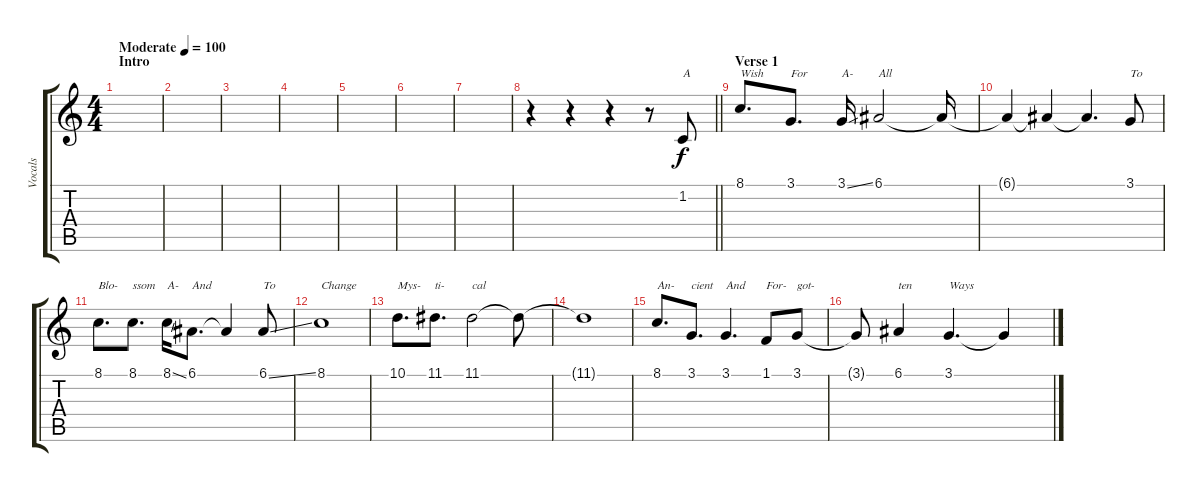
\track ("Vocals" "Vocals") {instrument lead1square}
\staff {score tabs}
\tuning (E4 B3 G3 D3 A2 E2) {hide}
\ts (4 4)
\section ("" "Intro")
\tempo (100 "Moderate")
\clef g2
\ks c
|
|
|
|
|
|
|
\barLineRight lightlight
r.4 r.4 r.4 r.8 1.2.8{txt "A"} |
\section ("" "Verse 1")
8.1.8{d txt "Wish"} 3.1.8{d txt "For"} 3.1{ss}.16{txt "A-"} 6.1.2{txt "All"} 6.1{t}.16 |
6.1{t}.4 6.1{t}.4 6.1{t}.4{d} 3.1.8{txt "To"} |
8.1.8{d txt "Blo-"} 8.1.8{d txt "ssom"} 8.1{ss}.16{txt "A-"} 6.1.8{d txt "And"} 6.1{t}.4 6.1{ss}.8{txt "To"} |
8.1.1{txt "Change"} |
10.1.8{d txt "Mys-"} 11.1.8{d txt "ti-"} 11.1.2{txt "cal"} 11.1{t}.8 |
11.1{t}.1 |
8.1.8{d txt "An-"} 3.1.8{d txt "cient"} 3.1.4{d txt "And"} 1.1.8{txt "For-"} 3.1.8{txt "got-"} |
3.1{t}.8 6.1.4{txt "ten"} 3.1.4{d txt "Ways"} 3.1{t}.4
